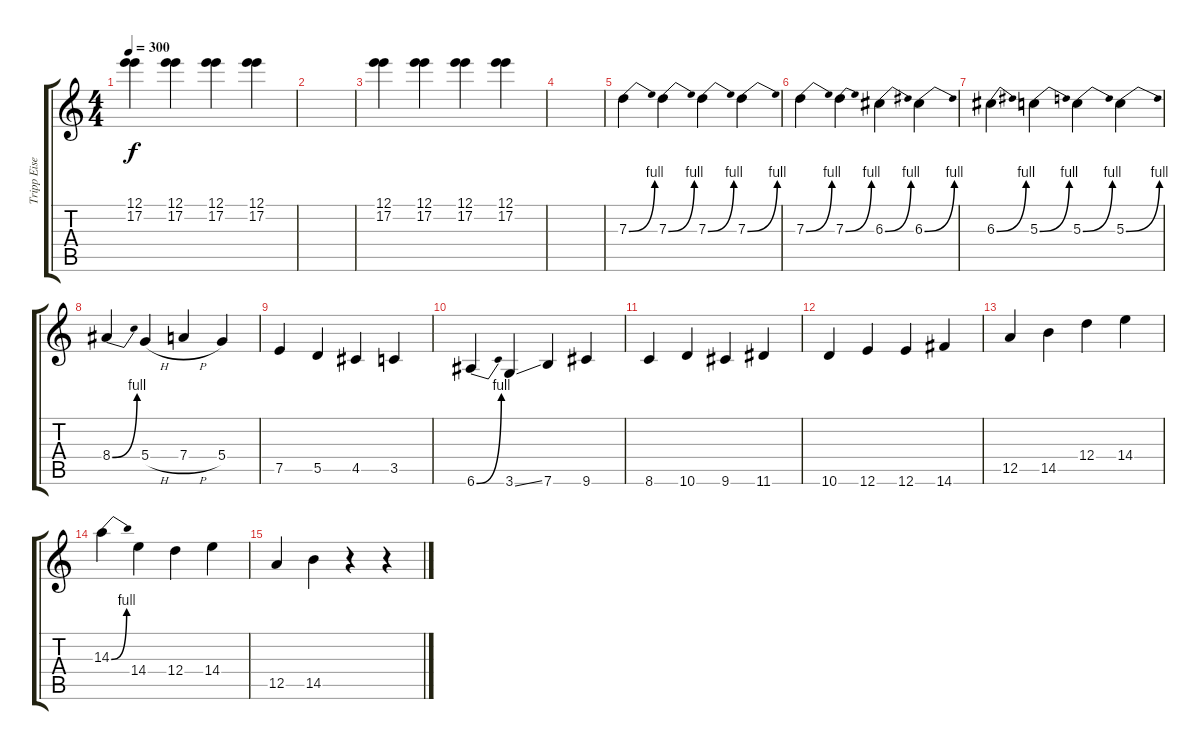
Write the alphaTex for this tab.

\track ("Tripp Eisen" "Tripp Eise") {instrument distortionguitar}
\staff {score tabs}
\tuning (E4 B3 G3 D3 A2 E2) {hide}
\ts (4 4)
\tempo 300
\clef g2
\ks c
(12.1 17.2).4{dy f} (12.1 17.2).4 (12.1 17.2).4 (12.1 17.2).4 |
|
(12.1 17.2).4 (12.1 17.2).4 (12.1 17.2).4 (12.1 17.2).4 |
|
7.3{be (bend 0 0 60 4)}.4 7.3{be (bend 0 0 60 4)}.4 7.3{be (bend 0 0 60 4)}.4 7.3{be (bend 0 0 60 4)}.4 |
7.3{be (bend 0 0 60 4)}.4 7.3{be (bend 0 0 60 4)}.4 6.3{be (bend 0 0 60 4)}.4 6.3{be (bend 0 0 60 4)}.4 |
6.3{be (bend 0 0 60 4)}.4 5.3{be (bend 0 0 60 4)}.4 5.3{be (bend 0 0 60 4)}.4 5.3{be (bend 0 0 60 4)}.4 |
8.4{be (bend 0 0 60 4)}.4 5.4{h}.4 7.4{h}.4 5.4.4 |
7.5.4 5.5.4 4.5.4 3.5.4 |
6.6{be (bend 0 0 60 4)}.4 3.6{ss}.4 7.6.4 9.6.4 |
8.6.4 10.6.4 9.6.4 11.6.4 |
10.6.4 12.6.4 12.6.4 14.6.4 |
12.5.4 14.5.4 12.4.4 14.4.4 |
14.3{be (bend 0 0 60 4)}.4 14.4.4 12.4.4 14.4.4 |
12.5.4 14.5.4 r.4 r.4
